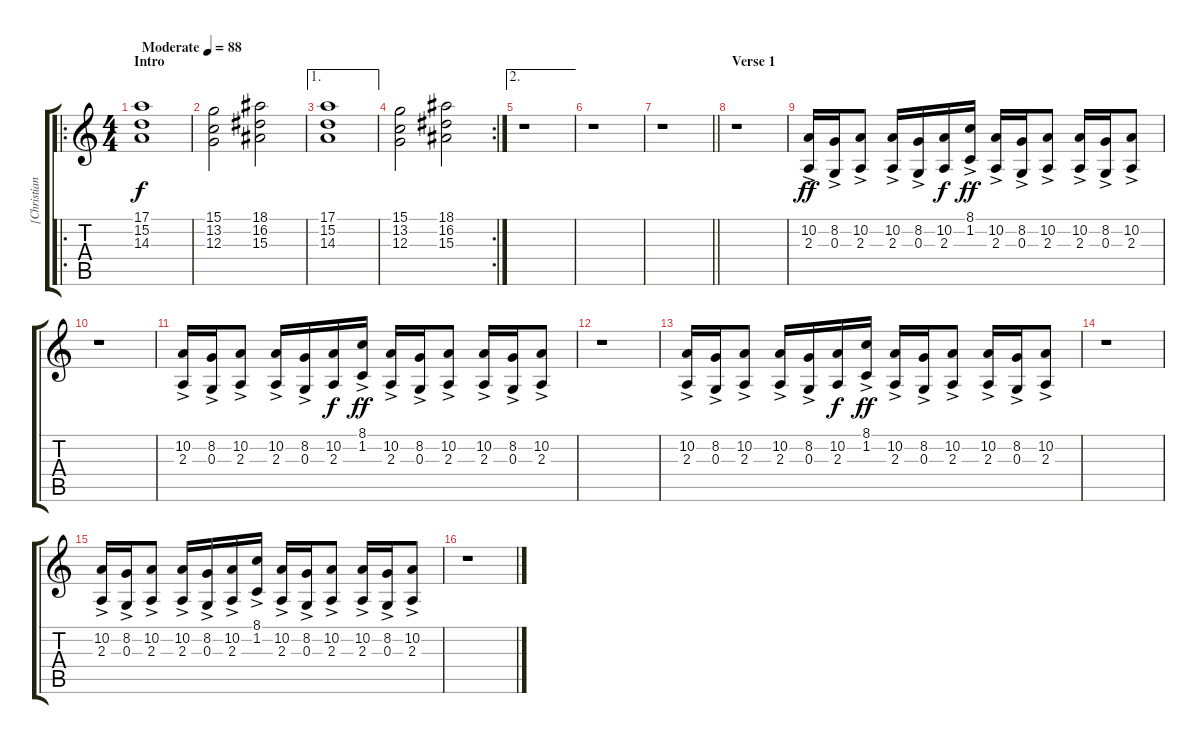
\track ("[Christian Lorenz]  Voices" "[Christian") {instrument synthvoice}
\staff {score tabs}
\tuning (E4 B3 G3 D3 A2 E2) {hide}
\ro
\ts (4 4)
\section ("" "Intro")
\tempo (88 "Moderate")
\clef g2
\ks c
(17.1 15.2 14.3).1{dy f instrument synthvoice} |
(15.1 13.2 12.3).2 (18.1 16.2 15.3).2 |
\ae 1
(17.1 15.2 14.3).1 |
\rc 2
(15.1 13.2 12.3).2 (18.1 16.2 15.3).2 |
\ae 2
r.1 |
r.1 |
\barLineRight lightlight
r.1 |
\section ("" "Verse 1")
r.1 |
(10.2{ac} 2.3).16{dy ff} (8.2{ac} 0.3).16 (10.2{ac} 2.3).8 (10.2{ac} 2.3).16 (8.2{ac} 0.3).16 (10.2 2.3).16{dy f} (8.1{ac} 1.2).16{dy ff} (10.2{ac} 2.3).16 (8.2{ac} 0.3).16 (10.2{ac} 2.3).8 (10.2{ac} 2.3).16 (8.2{ac} 0.3).16 (10.2{ac} 2.3).8 |
r.1 |
(10.2{ac} 2.3).16 (8.2{ac} 0.3).16 (10.2{ac} 2.3).8 (10.2{ac} 2.3).16 (8.2{ac} 0.3).16 (10.2 2.3).16{dy f} (8.1{ac} 1.2).16{dy ff} (10.2{ac} 2.3).16 (8.2{ac} 0.3).16 (10.2{ac} 2.3).8 (10.2{ac} 2.3).16 (8.2{ac} 0.3).16 (10.2{ac} 2.3).8 |
r.1 |
(10.2{ac} 2.3).16 (8.2{ac} 0.3).16 (10.2{ac} 2.3).8 (10.2{ac} 2.3).16 (8.2{ac} 0.3).16 (10.2 2.3).16{dy f} (8.1{ac} 1.2).16{dy ff} (10.2{ac} 2.3).16 (8.2{ac} 0.3).16 (10.2{ac} 2.3).8 (10.2{ac} 2.3).16 (8.2{ac} 0.3).16 (10.2{ac} 2.3).8 |
r.1 |
(10.2{ac} 2.3).16 (8.2{ac} 0.3).16 (10.2{ac} 2.3).8 (10.2{ac} 2.3).16 (8.2{ac} 0.3).16 (10.2{ac} 2.3).16 (8.1{ac} 1.2).16 (10.2{ac} 2.3).16 (8.2{ac} 0.3).16 (10.2{ac} 2.3).8 (10.2{ac} 2.3).16 (8.2{ac} 0.3).16 (10.2{ac} 2.3).8 |
r.1
